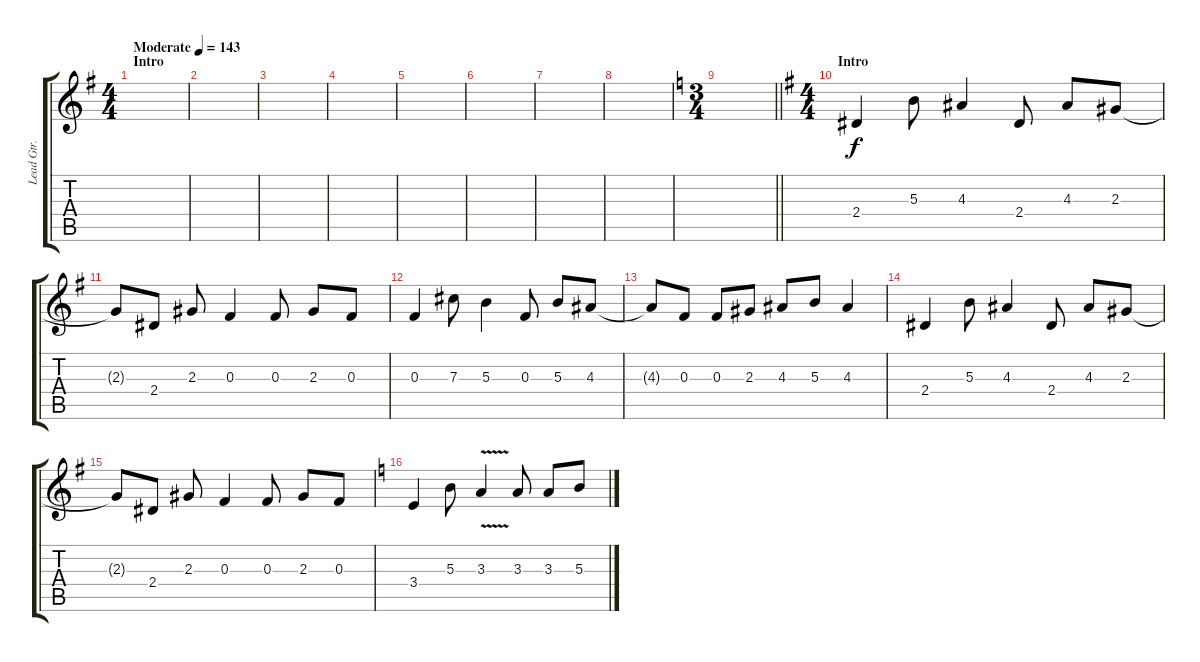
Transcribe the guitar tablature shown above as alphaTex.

\track ("Lead Gtr." "Lead Gtr.") {instrument distortionguitar}
\staff {score tabs}
\tuning (Eb4 Bb3 Gb3 Db3 Ab2 Eb2) {hide}
\ts (4 4)
\section ("" "Intro ")
\tempo (143 "Moderate")
\clef g2
\ks g
|
|
|
|
|
|
|
|
\ts (3 4)
\barLineRight lightlight
\ks c
|
\ts (4 4)
\section ("" "Intro")
\ks g
2.4.4 5.3.8 4.3.4 2.4.8 4.3.8 2.3.8 |
2.3{t}.8 2.4.8 2.3.8 0.3.4 0.3.8 2.3.8 0.3.8 |
0.3.4 7.3.8 5.3.4 0.3.8 5.3.8 4.3.8 |
4.3{t}.8 0.3.8 0.3.8 2.3.8 4.3.8 5.3.8 4.3.4 |
2.4.4 5.3.8 4.3.4 2.4.8 4.3.8 2.3.8 |
2.3{t}.8 2.4.8 2.3.8 0.3.4 0.3.8 2.3.8 0.3.8 |
\ks c
3.4.4 5.3.8 3.3{v}.4 3.3.8 3.3.8 5.3.8
